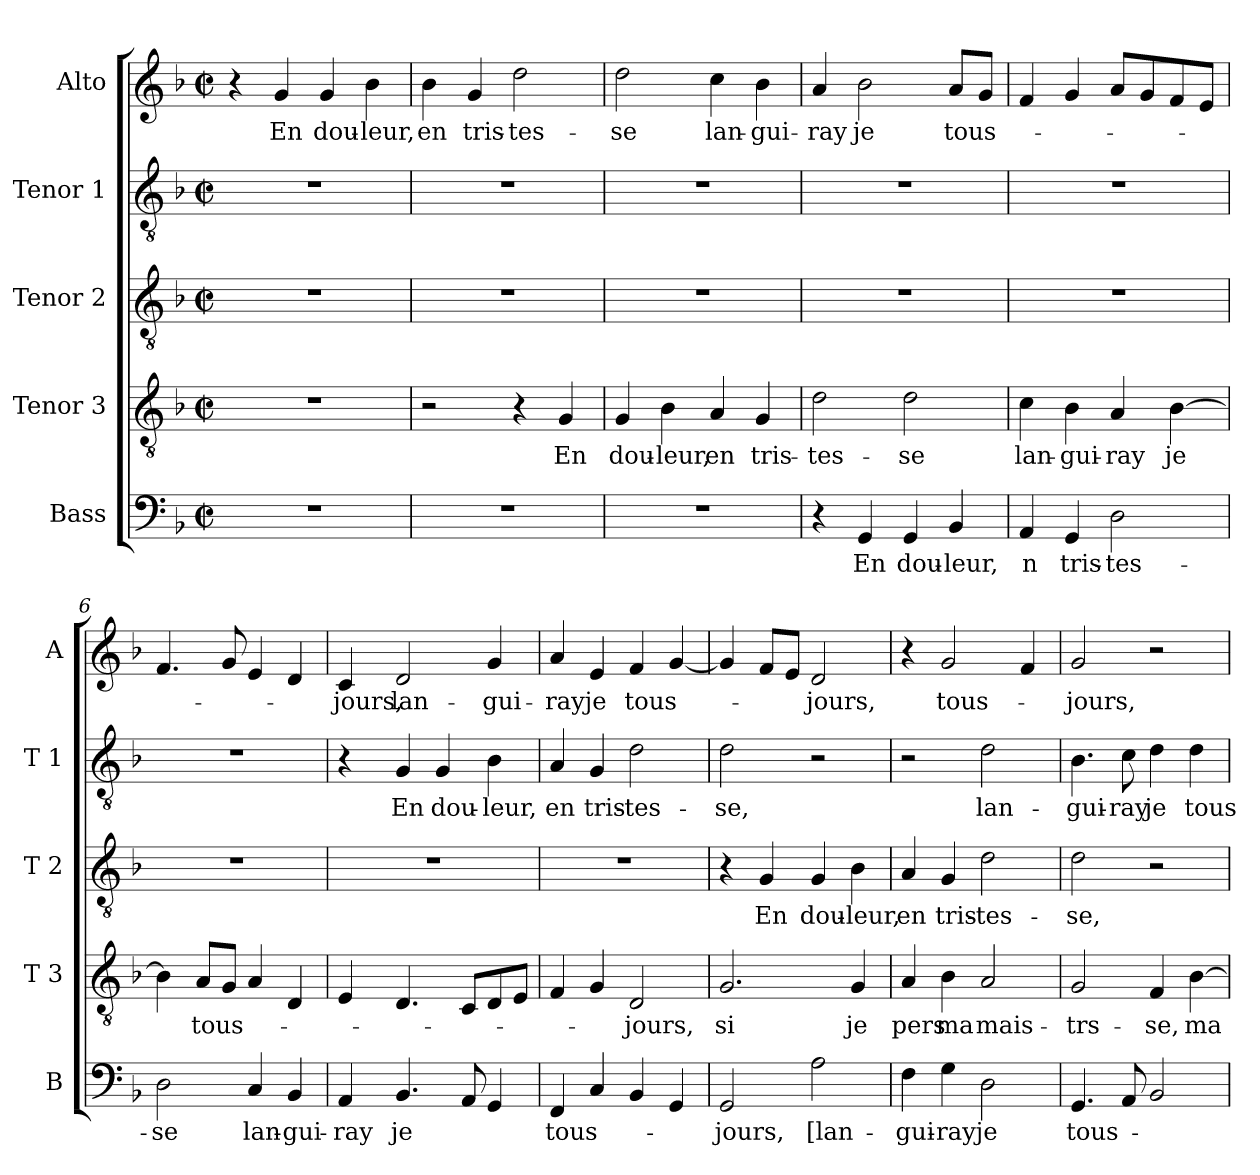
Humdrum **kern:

**kern	**text	**kern	**text	**kern	**text	**kern	**text	**kern	**text
*part5	*part5	*part4	*part4	*part3	*part3	*part2	*part2	*part1	*part1
*staff5	*staff5	*staff4	*staff4	*staff3	*staff3	*staff2	*staff2	*staff1	*staff1
*I"Bass	*	*I"Tenor 3	*	*I"Tenor 2	*	*I"Tenor 1	*	*I"Alto	*
*I'B	*	*I'T 3	*	*I'T 2	*	*I'T 1	*	*I'A	*
*clefF4	*	*clefGv2	*	*clefGv2	*	*clefGv2	*	*clefG2	*
*k[b-]	*	*k[b-]	*	*k[b-]	*	*k[b-]	*	*k[b-]	*
*F:	*	*F:	*	*F:	*	*F:	*	*F:	*
*M2/2	*	*M2/2	*	*M2/2	*	*M2/2	*	*M2/2	*
*met(c|)	*	*met(c|)	*	*met(c|)	*	*met(c|)	*	*met(c|)	*
=1	=1	=1	=1	=1	=1	=1	=1	=1	=1
1r	.	1r	.	1r	.	1r	.	4r	.
.	.	.	.	.	.	.	.	4g/	En
.	.	.	.	.	.	.	.	4g/	dou-
.	.	.	.	.	.	.	.	4b-\	-leur,
=2	=2	=2	=2	=2	=2	=2	=2	=2	=2
1r	.	2r	.	1r	.	1r	.	4b-\	en
.	.	.	.	.	.	.	.	4g/	tris-
.	.	4r	.	.	.	.	.	2dd\	-tes-
.	.	4G/	En	.	.	.	.	.	.
=3	=3	=3	=3	=3	=3	=3	=3	=3	=3
1r	.	4G/	dou-	1r	.	1r	.	2dd\	-se
.	.	4B-\	-leur,	.	.	.	.	.	.
.	.	4A/	en	.	.	.	.	4cc\	lan-
.	.	4G/	tris-	.	.	.	.	4b-\	-gui-
=4	=4	=4	=4	=4	=4	=4	=4	=4	=4
4r	.	2d\	-tes-	1r	.	1r	.	4a/	-ray
4GG/	En	.	.	.	.	.	.	2b-\	je
4GG/	dou-	2d\	-se	.	.	.	.	.	.
4BB-/	-leur,	.	.	.	.	.	.	8a/L	tous-
.	.	.	.	.	.	.	.	8g/J	.
=5	=5	=5	=5	=5	=5	=5	=5	=5	=5
4AA/	n	4c\	lan-	1r	.	1r	.	4f/	.
4GG/	tris-	4B-\	-gui-	.	.	.	.	4g/	.
2D\	-tes-	4A/	-ray	.	.	.	.	8a/L	.
.	.	.	.	.	.	.	.	8g/	.
.	.	[4B-\	je	.	.	.	.	8f/	.
.	.	.	.	.	.	.	.	8e/J	.
=6	=6	=6	=6	=6	=6	=6	=6	=6	=6
2D\	-se	4B-\]	.	1r	.	1r	.	4.f/	.
.	.	8A/L	tous-	.	.	.	.	.	.
.	.	8G/J	.	.	.	.	.	8g/	.
4C/	lan-	4A/	.	.	.	.	.	4e/	.
4BB-/	-gui-	4D/	.	.	.	.	.	4d/	.
!!LO:LB:g=z
=7	=7	=7	=7	=7	=7	=7	=7	=7	=7
4AA/	-ray	4E/	.	1r	.	4r	.	4c/	-jours,
4.BB-/	je	4.D/	.	.	.	4G/	En	2d/	lan-
.	.	.	.	.	.	4G/	dou-	.	.
8AA/	.	8C/L	.	.	.	.	.	.	.
4GG/	.	8D/	.	.	.	4B-\	-leur,	4g/	-gui-
.	.	8E/J	.	.	.	.	.	.	.
=8	=8	=8	=8	=8	=8	=8	=8	=8	=8
4FF/	tous-	4F/	.	1r	.	4A/	en	4a/	-ray
4C/	.	4G/	.	.	.	4G/	tris-	4e/	je
4BB-/	.	2D/	-jours,	.	.	2d\	-tes-	4f/	tous-
4GG/	.	.	.	.	.	.	.	[4g/	.
=9	=9	=9	=9	=9	=9	=9	=9	=9	=9
2GG/	-jours,	2.G/	si	4r	.	2d\	-se,	4g/]	.
.	.	.	.	4G/	En	.	.	8f/L	.
.	.	.	.	.	.	.	.	8e/J	.
2A\	[lan-	.	.	4G/	dou-	2r	.	2d/	-jours,
.	.	4G/	je	4B-\	-leur,	.	.	.	.
=10	=10	=10	=10	=10	=10	=10	=10	=10	=10
4F\	-gui-	4A/	pers	4A/	en	2r	.	4r	.
4G\	-ray	4B-\	ma	4G/	tris-	.	.	2g/	tous-
2D\	je	2A/	mais-	2d\	-tes-	2d\	lan-	.	.
.	.	.	.	.	.	.	.	4f/	.
=11	=11	=11	=11	=11	=11	=11	=11	=11	=11
4.GG/	tous-	2G/	-trs-	2d\	-se,	4.B-\	-gui-	2g/	-jours,
8AA/	.	.	.	.	.	8c\	-ray	.	.
2BB-/	.	4F/	-se,	2r	.	4d\	je	2r	.
.	.	[4B-\	ma	.	.	4d\	tous-	.	.
=	=	=	=	=	=	=	=	=	=
*-	*-	*-	*-	*-	*-	*-	*-	*-	*-
